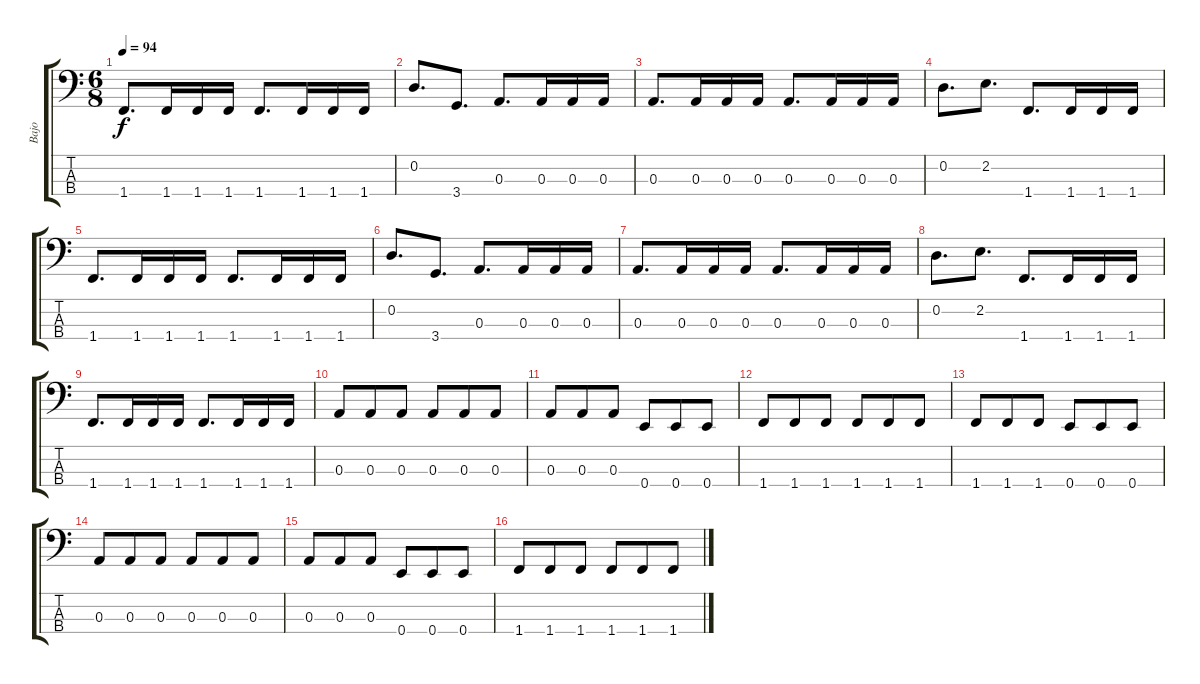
\track ("Bajo" "Bajo") {instrument electricbassfinger}
\staff {score tabs}
\tuning (G2 D2 A1 E1) {hide}
\ts (6 8)
\tempo 94
\clef f4
\ks c
1.4.8{d dy f} 1.4.16 1.4.16 1.4.16 1.4.8{d} 1.4.16 1.4.16 1.4.16 |
0.2.8{d} 3.4.8{d} 0.3.8{d} 0.3.16 0.3.16 0.3.16 |
0.3.8{d} 0.3.16 0.3.16 0.3.16 0.3.8{d} 0.3.16 0.3.16 0.3.16 |
0.2.8{d} 2.2.8{d} 1.4.8{d} 1.4.16 1.4.16 1.4.16 |
1.4.8{d} 1.4.16 1.4.16 1.4.16 1.4.8{d} 1.4.16 1.4.16 1.4.16 |
0.2.8{d} 3.4.8{d} 0.3.8{d} 0.3.16 0.3.16 0.3.16 |
0.3.8{d} 0.3.16 0.3.16 0.3.16 0.3.8{d} 0.3.16 0.3.16 0.3.16 |
0.2.8{d} 2.2.8{d} 1.4.8{d} 1.4.16 1.4.16 1.4.16 |
1.4.8{d} 1.4.16 1.4.16 1.4.16 1.4.8{d} 1.4.16 1.4.16 1.4.16 |
0.3.8 0.3.8 0.3.8 0.3.8 0.3.8 0.3.8 |
0.3.8 0.3.8 0.3.8 0.4.8 0.4.8 0.4.8 |
1.4.8 1.4.8 1.4.8 1.4.8 1.4.8 1.4.8 |
1.4.8 1.4.8 1.4.8 0.4.8 0.4.8 0.4.8 |
0.3.8 0.3.8 0.3.8 0.3.8 0.3.8 0.3.8 |
0.3.8 0.3.8 0.3.8 0.4.8 0.4.8 0.4.8 |
1.4.8 1.4.8 1.4.8 1.4.8 1.4.8 1.4.8
